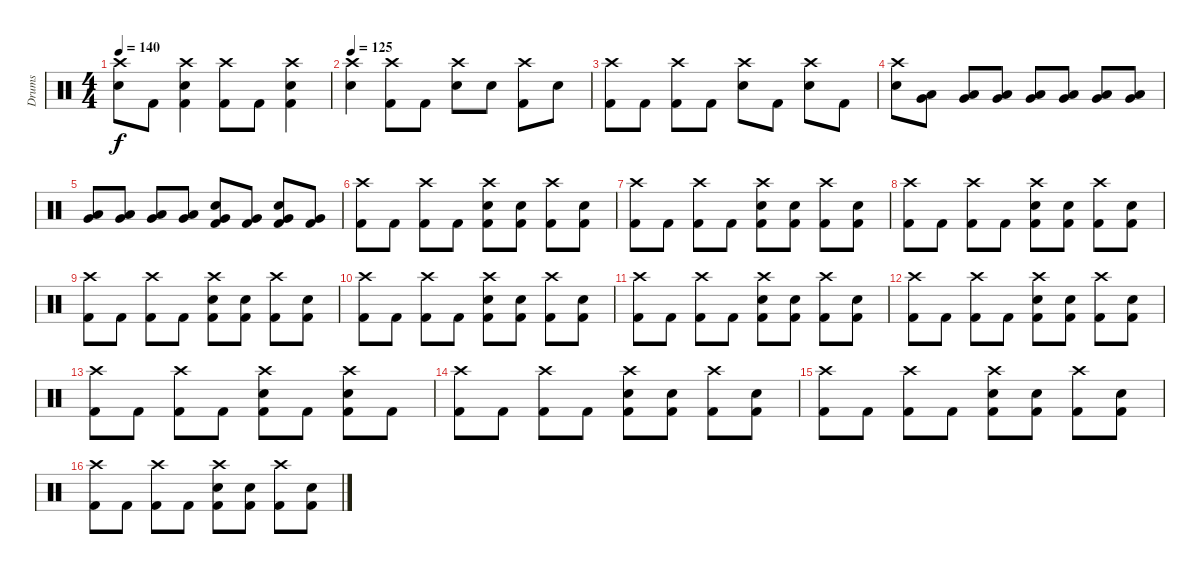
\track ("Drums" "Drums") {instrument percussion}
\staff {score}
\articulation defaults
\ts (4 4)
\tempo 140
\clef neutral
\ks c
("Crash high (hit)" "Snare (hit)"{t}).8{dy f} "Kick (hit) 2".8 ("Crash high (hit)" "Kick (hit) 2" "Electric Snare (hit)").4 ("Crash high (hit)" "Kick (hit) 2").8 "Kick (hit) 2".8 ("Crash high (hit)" "Kick (hit) 2" "Electric Snare (hit)").4 |
\tempo 125
("Crash high (hit)" "Electric Snare (hit)").4 ("Crash high (hit)" "Kick (hit) 2").8 "Kick (hit) 2".8 ("Crash high (hit)" "Electric Snare (hit)").8 "Electric Snare (hit)".8 ("Crash high (hit)" "Kick (hit) 2").8 "Electric Snare (hit)".8 |
("Crash high (hit)" "Kick (hit) 2").8 "Kick (hit) 2".8 ("Crash high (hit)" "Kick (hit) 2").8 "Kick (hit) 2".8 ("Crash high (hit)" "Electric Snare (hit)").8 "Kick (hit) 2".8 ("Crash high (hit)" "Electric Snare (hit)").8 "Kick (hit) 2".8 |
("Crash high (hit)" "Electric Snare (hit)").8 ("Low Tom (hit)" "Very Low Tom (hit)").8 ("Low Tom (hit)" "Very Low Tom (hit)").8 ("Low Tom (hit)" "Very Low Tom (hit)").8 ("Low Tom (hit)" "Very Low Tom (hit)").8 ("Low Tom (hit)" "Very Low Tom (hit)").8 ("Low Tom (hit)" "Very Low Tom (hit)").8 ("Low Tom (hit)" "Very Low Tom (hit)").8 |
("Low Tom (hit)" "Very Low Tom (hit)").8 ("Low Tom (hit)" "Very Low Tom (hit)").8 ("Low Tom (hit)" "Very Low Tom (hit)").8 ("Low Tom (hit)" "Very Low Tom (hit)").8 ("Electric Snare (hit)" "Kick (hit) 2" "Very Low Tom (hit)").8 ("Kick (hit) 2" "Very Low Tom (hit)").8 ("Electric Snare (hit)" "Kick (hit) 2" "Very Low Tom (hit)").8 ("Kick (hit) 2" "Very Low Tom (hit)").8 |
("Crash high (hit)" "Kick (hit) 2").8 "Kick (hit) 2".8 ("Crash high (hit)" "Kick (hit) 2").8 "Kick (hit) 2".8 ("Crash high (hit)" "Electric Snare (hit)" "Kick (hit) 2").8 ("Electric Snare (hit)" "Kick (hit) 2").8 ("Crash high (hit)" "Kick (hit) 2").8 ("Electric Snare (hit)" "Kick (hit) 2").8 |
("Crash high (hit)" "Kick (hit) 2").8 "Kick (hit) 2".8 ("Crash high (hit)" "Kick (hit) 2").8 "Kick (hit) 2".8 ("Crash high (hit)" "Electric Snare (hit)" "Kick (hit) 2").8 ("Electric Snare (hit)" "Kick (hit) 2").8 ("Crash high (hit)" "Kick (hit) 2").8 ("Electric Snare (hit)" "Kick (hit) 2").8 |
("Crash high (hit)" "Kick (hit) 2").8 "Kick (hit) 2".8 ("Crash high (hit)" "Kick (hit) 2").8 "Kick (hit) 2".8 ("Crash high (hit)" "Electric Snare (hit)" "Kick (hit) 2").8 ("Electric Snare (hit)" "Kick (hit) 2").8 ("Crash high (hit)" "Kick (hit) 2").8 ("Electric Snare (hit)" "Kick (hit) 2").8 |
("Crash high (hit)" "Kick (hit) 2").8 "Kick (hit) 2".8 ("Crash high (hit)" "Kick (hit) 2").8 "Kick (hit) 2".8 ("Crash high (hit)" "Electric Snare (hit)" "Kick (hit) 2").8 ("Electric Snare (hit)" "Kick (hit) 2").8 ("Crash high (hit)" "Kick (hit) 2").8 ("Electric Snare (hit)" "Kick (hit) 2").8 |
("Crash high (hit)" "Kick (hit) 2").8 "Kick (hit) 2".8 ("Crash high (hit)" "Kick (hit) 2").8 "Kick (hit) 2".8 ("Crash high (hit)" "Electric Snare (hit)" "Kick (hit) 2").8 ("Electric Snare (hit)" "Kick (hit) 2").8 ("Crash high (hit)" "Kick (hit) 2").8 ("Electric Snare (hit)" "Kick (hit) 2").8 |
("Crash high (hit)" "Kick (hit) 2").8 "Kick (hit) 2".8 ("Crash high (hit)" "Kick (hit) 2").8 "Kick (hit) 2".8 ("Crash high (hit)" "Electric Snare (hit)" "Kick (hit) 2").8 ("Electric Snare (hit)" "Kick (hit) 2").8 ("Crash high (hit)" "Kick (hit) 2").8 ("Electric Snare (hit)" "Kick (hit) 2").8 |
("Crash high (hit)" "Kick (hit) 2").8 "Kick (hit) 2".8 ("Crash high (hit)" "Kick (hit) 2").8 "Kick (hit) 2".8 ("Crash high (hit)" "Electric Snare (hit)" "Kick (hit) 2").8 ("Electric Snare (hit)" "Kick (hit) 2").8 ("Crash high (hit)" "Kick (hit) 2").8 ("Electric Snare (hit)" "Kick (hit) 2").8 |
("Crash high (hit)" "Kick (hit) 2").8 "Kick (hit) 2".8 ("Crash high (hit)" "Kick (hit) 2").8 "Kick (hit) 2".8 ("Crash high (hit)" "Electric Snare (hit)" "Kick (hit) 2").8 "Kick (hit) 2".8 ("Crash high (hit)" "Electric Snare (hit)" "Kick (hit) 2").8 "Kick (hit) 2".8 |
("Crash high (hit)" "Kick (hit) 2").8 "Kick (hit) 2".8 ("Crash high (hit)" "Kick (hit) 2").8 "Kick (hit) 2".8 ("Crash high (hit)" "Electric Snare (hit)" "Kick (hit) 2").8 ("Electric Snare (hit)" "Kick (hit) 2").8 ("Crash high (hit)" "Kick (hit) 2").8 ("Electric Snare (hit)" "Kick (hit) 2").8 |
("Crash high (hit)" "Kick (hit) 2").8 "Kick (hit) 2".8 ("Crash high (hit)" "Kick (hit) 2").8 "Kick (hit) 2".8 ("Crash high (hit)" "Electric Snare (hit)" "Kick (hit) 2").8 ("Electric Snare (hit)" "Kick (hit) 2").8 ("Crash high (hit)" "Kick (hit) 2").8 ("Electric Snare (hit)" "Kick (hit) 2").8 |
("Crash high (hit)" "Kick (hit) 2").8 "Kick (hit) 2".8 ("Crash high (hit)" "Kick (hit) 2").8 "Kick (hit) 2".8 ("Crash high (hit)" "Electric Snare (hit)" "Kick (hit) 2").8 ("Electric Snare (hit)" "Kick (hit) 2").8 ("Crash high (hit)" "Kick (hit) 2").8 ("Electric Snare (hit)" "Kick (hit) 2").8
